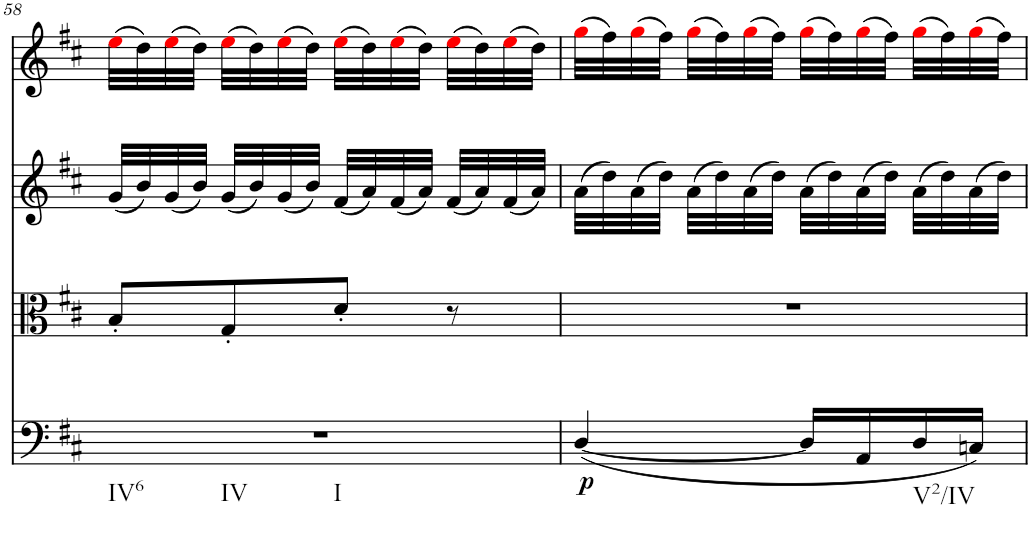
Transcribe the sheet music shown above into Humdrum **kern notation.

**kern	**dynam	**kern	**kern	**kern
*part4	*part4	*part3	*part2	*part1
*staff4	*staff4	*staff3	*staff2	*staff1
*I"Violoncello	*	*I"Viola	*I"Violin 2	*I"Violin 1
*I'Vc	*	*I'Vla	*I'Vln	*I'Vln
!!LO:PB:g=z
*clefF4	*	*clefC3	*clefG2	*clefG2
*k[f#c#]	*	*k[f#c#]	*k[f#c#]	*k[f#c#]
*D:	*	*D:	*D:	*D:
*M2/4	*	*M2/4	*M2/4	*M2/4
=58	=58	=58	=58	=58
!LO:TX:b:t=IV6	!	!	!	!
!LO:TX:b:t=IV	!	!	!	!
!LO:TX:b:t=I	!	!	!	!
2r	.	8B'/L	(32g/LLL	(32eei\LLL
.	.	.	32b/)	32dd\)
.	.	.	(32g/	(32eei\
.	.	.	32b/JJJ)	32dd\JJJ)
.	.	8G'/	(32g/LLL	(32eei\LLL
.	.	.	32b/)	32dd\)
.	.	.	(32g/	(32eei\
.	.	.	32b/JJJ)	32dd\JJJ)
.	.	8d'/J	(32f#/LLL	(32eei\LLL
.	.	.	32a/)	32dd\)
.	.	.	(32f#/	(32eei\
.	.	.	32a/JJJ)	32dd\JJJ)
.	.	8r	(32f#/LLL	(32eei\LLL
.	.	.	32a/)	32dd\)
.	.	.	(32f#/	(32eei\
.	.	.	32a/JJJ)	32dd\JJJ)
=59	=59	=59	=59	=59
!	!LO:DY:b	!	!	!
(<[4D/	p	2r	(32a\LLL	(32ggi\LLL
.	.	.	32dd\)	32ff#\)
.	.	.	(32a\	(32ggi\
.	.	.	32dd\JJJ)	32ff#\JJJ)
.	.	.	(32a\LLL	(32ggi\LLL
.	.	.	32dd\)	32ff#\)
.	.	.	(32a\	(32ggi\
.	.	.	32dd\JJJ)	32ff#\JJJ)
16D/LL]	.	.	(32a\LLL	(32ggi\LLL
.	.	.	32dd\)	32ff#\)
16AA/	.	.	(32a\	(32ggi\
.	.	.	32dd\JJJ)	32ff#\JJJ)
!LO:TX:b:t=V2/IV	!	!	!	!
16D/	.	.	(32a\LLL	(32ggi\LLL
.	.	.	32dd\)	32ff#\)
16Cn/JJ)	.	.	(32a\	(32ggi\
.	.	.	32dd\JJJ)	32ff#\JJJ)
=	=	=	=	=
*-	*-	*-	*-	*-
